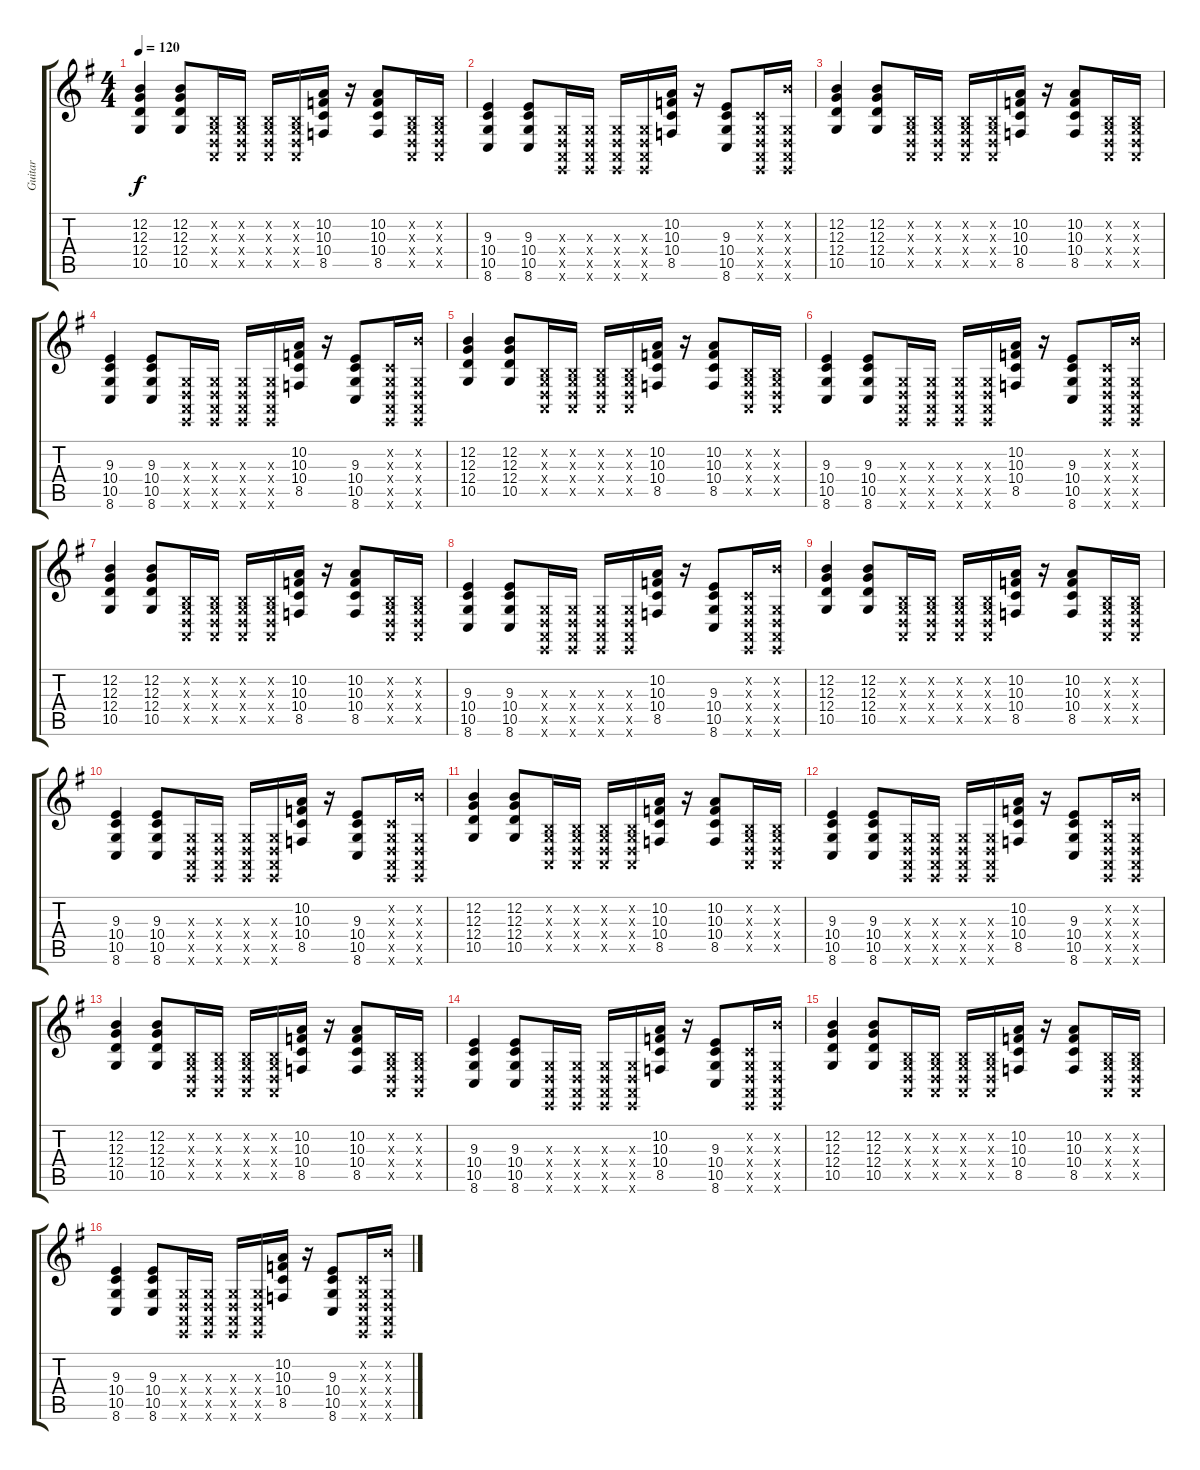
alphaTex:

\track ("Guitar" "Guitar") {instrument lead2sawtooth}
\staff {score tabs}
\tuning (E4 B3 G3 D3 A2 E2) {hide}
\ts (4 4)
\tempo 120
\clef g2
\ks g
(12.2 12.3 12.4 10.5).4{dy f} (12.2 12.3 12.4 10.5).8 (0.2{x} 0.3{x} 0.4{x} 0.5{x}).16 (0.2{x} 0.3{x} 0.4{x} 0.5{x}).16 (0.2{x} 0.3{x} 0.4{x} 0.5{x}).16 (0.2{x} 0.3{x} 0.4{x} 0.5{x}).16 (10.2 10.3 10.4 8.5).16 r.16 (10.2 10.3 10.4 8.5).8 (0.2{x} 0.3{x} 0.4{x} 0.5{x}).16 (0.2{x} 0.3{x} 0.4{x} 0.5{x}).16 |
(9.3 10.4 10.5 8.6).4 (9.3 10.4 10.5 8.6).8 (0.3{x} 0.4{x} 0.5{x} 0.6{x}).16 (0.3{x} 0.4{x} 0.5{x} 0.6{x}).16 (0.3{x} 0.4{x} 0.5{x} 0.6{x}).16 (0.3{x} 0.4{x} 0.5{x} 0.6{x}).16 (10.2 10.3 10.4 8.5).16 r.16 (9.3 10.4 10.5 8.6).8 (1.2{x} 0.3{x} 0.4{x} 0.5{x} 0.6{x}).16 (12.2{x} 0.3{x} 0.4{x} 0.5{x} 0.6{x}).16 |
(12.2 12.3 12.4 10.5).4 (12.2 12.3 12.4 10.5).8 (0.2{x} 0.3{x} 0.4{x} 0.5{x}).16 (0.2{x} 0.3{x} 0.4{x} 0.5{x}).16 (0.2{x} 0.3{x} 0.4{x} 0.5{x}).16 (0.2{x} 0.3{x} 0.4{x} 0.5{x}).16 (10.2 10.3 10.4 8.5).16 r.16 (10.2 10.3 10.4 8.5).8 (0.2{x} 0.3{x} 0.4{x} 0.5{x}).16 (0.2{x} 0.3{x} 0.4{x} 0.5{x}).16 |
(9.3 10.4 10.5 8.6).4 (9.3 10.4 10.5 8.6).8 (0.3{x} 0.4{x} 0.5{x} 0.6{x}).16 (0.3{x} 0.4{x} 0.5{x} 0.6{x}).16 (0.3{x} 0.4{x} 0.5{x} 0.6{x}).16 (0.3{x} 0.4{x} 0.5{x} 0.6{x}).16 (10.2 10.3 10.4 8.5).16 r.16 (9.3 10.4 10.5 8.6).8 (1.2{x} 0.3{x} 0.4{x} 0.5{x} 0.6{x}).16 (12.2{x} 0.3{x} 0.4{x} 0.5{x} 0.6{x}).16 |
(12.2 12.3 12.4 10.5).4 (12.2 12.3 12.4 10.5).8 (0.2{x} 0.3{x} 0.4{x} 0.5{x}).16 (0.2{x} 0.3{x} 0.4{x} 0.5{x}).16 (0.2{x} 0.3{x} 0.4{x} 0.5{x}).16 (0.2{x} 0.3{x} 0.4{x} 0.5{x}).16 (10.2 10.3 10.4 8.5).16 r.16 (10.2 10.3 10.4 8.5).8 (0.2{x} 0.3{x} 0.4{x} 0.5{x}).16 (0.2{x} 0.3{x} 0.4{x} 0.5{x}).16 |
(9.3 10.4 10.5 8.6).4 (9.3 10.4 10.5 8.6).8 (0.3{x} 0.4{x} 0.5{x} 0.6{x}).16 (0.3{x} 0.4{x} 0.5{x} 0.6{x}).16 (0.3{x} 0.4{x} 0.5{x} 0.6{x}).16 (0.3{x} 0.4{x} 0.5{x} 0.6{x}).16 (10.2 10.3 10.4 8.5).16 r.16 (9.3 10.4 10.5 8.6).8 (1.2{x} 0.3{x} 0.4{x} 0.5{x} 0.6{x}).16 (12.2{x} 0.3{x} 0.4{x} 0.5{x} 0.6{x}).16 |
(12.2 12.3 12.4 10.5).4 (12.2 12.3 12.4 10.5).8 (0.2{x} 0.3{x} 0.4{x} 0.5{x}).16 (0.2{x} 0.3{x} 0.4{x} 0.5{x}).16 (0.2{x} 0.3{x} 0.4{x} 0.5{x}).16 (0.2{x} 0.3{x} 0.4{x} 0.5{x}).16 (10.2 10.3 10.4 8.5).16 r.16 (10.2 10.3 10.4 8.5).8 (0.2{x} 0.3{x} 0.4{x} 0.5{x}).16 (0.2{x} 0.3{x} 0.4{x} 0.5{x}).16 |
(9.3 10.4 10.5 8.6).4 (9.3 10.4 10.5 8.6).8 (0.3{x} 0.4{x} 0.5{x} 0.6{x}).16 (0.3{x} 0.4{x} 0.5{x} 0.6{x}).16 (0.3{x} 0.4{x} 0.5{x} 0.6{x}).16 (0.3{x} 0.4{x} 0.5{x} 0.6{x}).16 (10.2 10.3 10.4 8.5).16 r.16 (9.3 10.4 10.5 8.6).8 (1.2{x} 0.3{x} 0.4{x} 0.5{x} 0.6{x}).16 (12.2{x} 0.3{x} 0.4{x} 0.5{x} 0.6{x}).16 |
(12.2 12.3 12.4 10.5).4 (12.2 12.3 12.4 10.5).8 (0.2{x} 0.3{x} 0.4{x} 0.5{x}).16 (0.2{x} 0.3{x} 0.4{x} 0.5{x}).16 (0.2{x} 0.3{x} 0.4{x} 0.5{x}).16 (0.2{x} 0.3{x} 0.4{x} 0.5{x}).16 (10.2 10.3 10.4 8.5).16 r.16 (10.2 10.3 10.4 8.5).8 (0.2{x} 0.3{x} 0.4{x} 0.5{x}).16 (0.2{x} 0.3{x} 0.4{x} 0.5{x}).16 |
(9.3 10.4 10.5 8.6).4 (9.3 10.4 10.5 8.6).8 (0.3{x} 0.4{x} 0.5{x} 0.6{x}).16 (0.3{x} 0.4{x} 0.5{x} 0.6{x}).16 (0.3{x} 0.4{x} 0.5{x} 0.6{x}).16 (0.3{x} 0.4{x} 0.5{x} 0.6{x}).16 (10.2 10.3 10.4 8.5).16 r.16 (9.3 10.4 10.5 8.6).8 (1.2{x} 0.3{x} 0.4{x} 0.5{x} 0.6{x}).16 (12.2{x} 0.3{x} 0.4{x} 0.5{x} 0.6{x}).16 |
(12.2 12.3 12.4 10.5).4 (12.2 12.3 12.4 10.5).8 (0.2{x} 0.3{x} 0.4{x} 0.5{x}).16 (0.2{x} 0.3{x} 0.4{x} 0.5{x}).16 (0.2{x} 0.3{x} 0.4{x} 0.5{x}).16 (0.2{x} 0.3{x} 0.4{x} 0.5{x}).16 (10.2 10.3 10.4 8.5).16 r.16 (10.2 10.3 10.4 8.5).8 (0.2{x} 0.3{x} 0.4{x} 0.5{x}).16 (0.2{x} 0.3{x} 0.4{x} 0.5{x}).16 |
(9.3 10.4 10.5 8.6).4 (9.3 10.4 10.5 8.6).8 (0.3{x} 0.4{x} 0.5{x} 0.6{x}).16 (0.3{x} 0.4{x} 0.5{x} 0.6{x}).16 (0.3{x} 0.4{x} 0.5{x} 0.6{x}).16 (0.3{x} 0.4{x} 0.5{x} 0.6{x}).16 (10.2 10.3 10.4 8.5).16 r.16 (9.3 10.4 10.5 8.6).8 (1.2{x} 0.3{x} 0.4{x} 0.5{x} 0.6{x}).16 (12.2{x} 0.3{x} 0.4{x} 0.5{x} 0.6{x}).16 |
(12.2 12.3 12.4 10.5).4 (12.2 12.3 12.4 10.5).8 (0.2{x} 0.3{x} 0.4{x} 0.5{x}).16 (0.2{x} 0.3{x} 0.4{x} 0.5{x}).16 (0.2{x} 0.3{x} 0.4{x} 0.5{x}).16 (0.2{x} 0.3{x} 0.4{x} 0.5{x}).16 (10.2 10.3 10.4 8.5).16 r.16 (10.2 10.3 10.4 8.5).8 (0.2{x} 0.3{x} 0.4{x} 0.5{x}).16 (0.2{x} 0.3{x} 0.4{x} 0.5{x}).16 |
(9.3 10.4 10.5 8.6).4 (9.3 10.4 10.5 8.6).8 (0.3{x} 0.4{x} 0.5{x} 0.6{x}).16 (0.3{x} 0.4{x} 0.5{x} 0.6{x}).16 (0.3{x} 0.4{x} 0.5{x} 0.6{x}).16 (0.3{x} 0.4{x} 0.5{x} 0.6{x}).16 (10.2 10.3 10.4 8.5).16 r.16 (9.3 10.4 10.5 8.6).8 (1.2{x} 0.3{x} 0.4{x} 0.5{x} 0.6{x}).16 (12.2{x} 0.3{x} 0.4{x} 0.5{x} 0.6{x}).16 |
(12.2 12.3 12.4 10.5).4 (12.2 12.3 12.4 10.5).8 (0.2{x} 0.3{x} 0.4{x} 0.5{x}).16 (0.2{x} 0.3{x} 0.4{x} 0.5{x}).16 (0.2{x} 0.3{x} 0.4{x} 0.5{x}).16 (0.2{x} 0.3{x} 0.4{x} 0.5{x}).16 (10.2 10.3 10.4 8.5).16 r.16 (10.2 10.3 10.4 8.5).8 (0.2{x} 0.3{x} 0.4{x} 0.5{x}).16 (0.2{x} 0.3{x} 0.4{x} 0.5{x}).16 |
(9.3 10.4 10.5 8.6).4 (9.3 10.4 10.5 8.6).8 (0.3{x} 0.4{x} 0.5{x} 0.6{x}).16 (0.3{x} 0.4{x} 0.5{x} 0.6{x}).16 (0.3{x} 0.4{x} 0.5{x} 0.6{x}).16 (0.3{x} 0.4{x} 0.5{x} 0.6{x}).16 (10.2 10.3 10.4 8.5).16 r.16 (9.3 10.4 10.5 8.6).8 (1.2{x} 0.3{x} 0.4{x} 0.5{x} 0.6{x}).16 (12.2{x} 0.3{x} 0.4{x} 0.5{x} 0.6{x}).16
